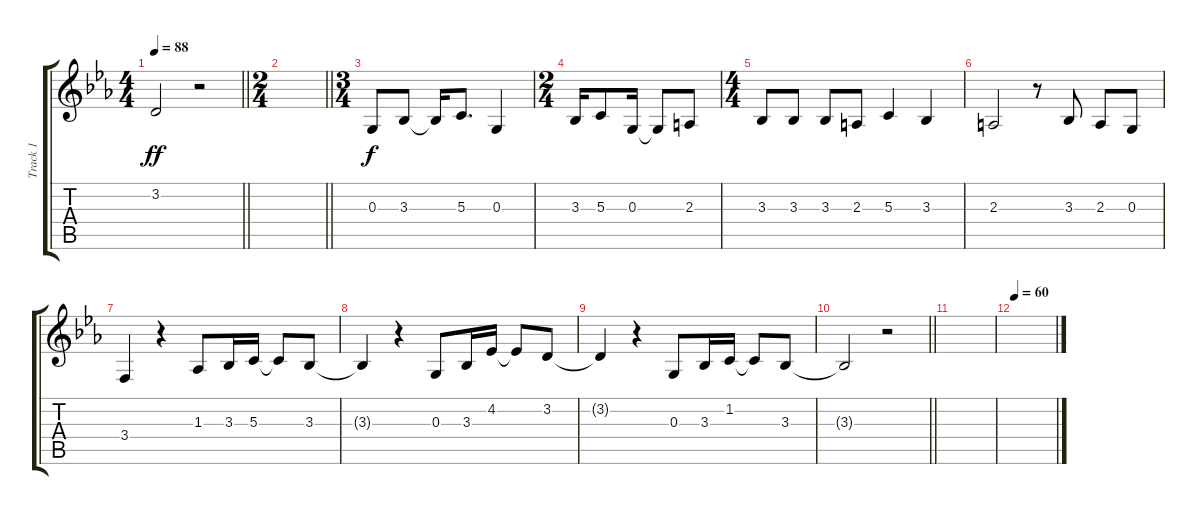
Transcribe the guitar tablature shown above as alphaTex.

\track ("Track 1" "Track 1") {instrument tenorsax}
\staff {score tabs}
\tuning (E4 B3 G3 D3 A2 E2) {hide}
\ts (4 4)
\tempo 88
\clef g2
\barLineRight lightlight
\ks eb
3.2{t}.2{dy ff} r.2 |
\ts (2 4)
\barLineRight lightlight
|
\ts (3 4)
0.3.8{dy f} 3.3.8 3.3{t}.16 5.3.8{d} 0.3.4 |
\ts (2 4)
3.3.16 5.3.8 0.3.16 0.3{t}.8 2.3.8 |
\ts (4 4)
3.3.8 3.3.8 3.3.8 2.3.8 5.3.4 3.3.4 |
2.3.2 r.8 3.3.8 2.3.8 0.3.8 |
3.4.4 r.4 1.3.8 3.3.16 5.3.16 5.3{t}.8 3.3.8 |
3.3{t}.4 r.4 0.3.8 3.3.16 4.2.16 4.2{t}.8 3.2.8 |
3.2{t}.4 r.4 0.3.8 3.3.16 1.2.16 1.2{t}.8 3.3.8 |
\barLineRight lightlight
3.3{t}.2 r.2 |
|
\tempo 60
